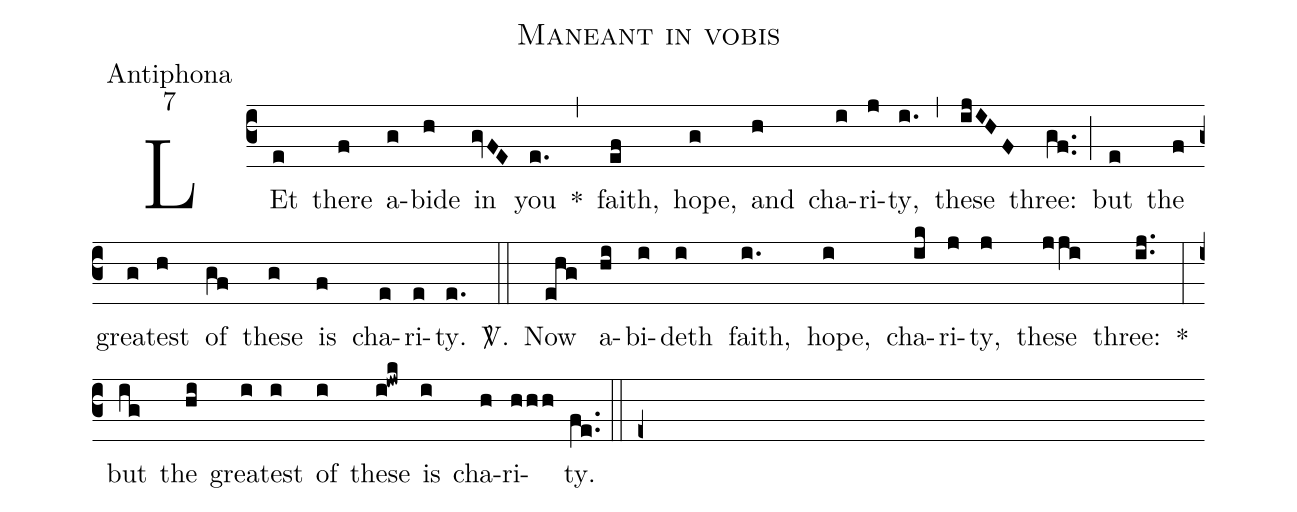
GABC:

name:Maneant in vobis;
office-part:Antiphona;
mode:7;
%%
(c3) LEt(e) there(f) a(g)bide(h) in(gvFE) you(e.) *(,) faith,(ef) hope,(g) and(h) cha(i)ri(j)ty,(i.) (,) these(ijIHF) three:(gf..) (;) but(e) the(f) grea(g)test(h) of(gf) these(g) is(f) cha(e)ri(e)ty.(e.) <sp>V/</sp>.(::) Now(ehg) a(hi)bi(i)deth(i) faith,(i.) hope,(i) cha(ik)ri(j)ty,(j) these(jji) three:(ij..) *(:) but(ig) the(hi) grea(i)test(i) of(i) these(i!jwk) is(i) cha(h)ri(hhh)ty.(fe..) (::) (e+)
